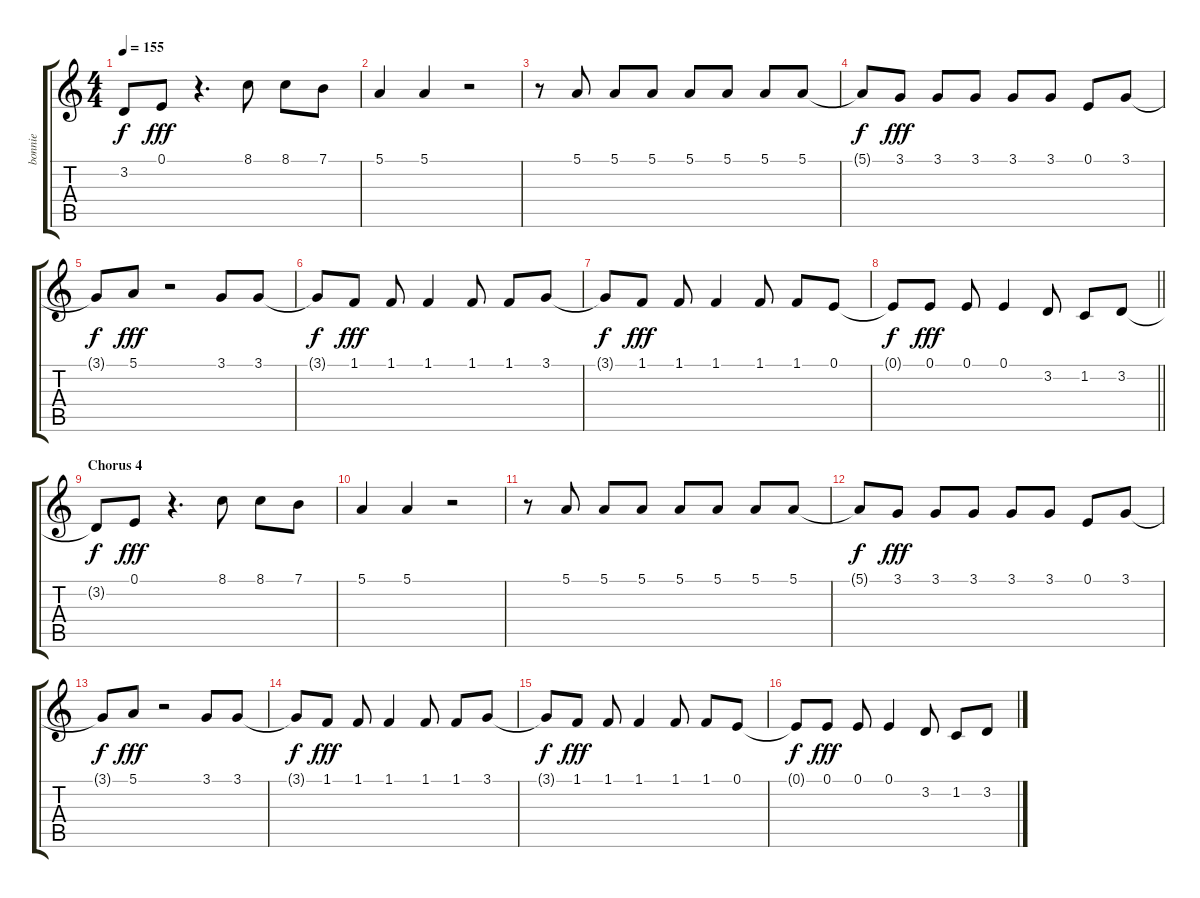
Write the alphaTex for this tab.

\track ("bonnie" "bonnie") {instrument voiceoohs}
\staff {score tabs}
\tuning (E4 B3 G3 D3 A2 E2) {hide}
\ts (4 4)
\tempo 155
\clef g2
\ks c
3.2{t}.8{dy f} 0.1.8{dy fff} r.4{d} 8.1.8 8.1.8 7.1.8 |
5.1.4 5.1.4 r.2 |
r.8 5.1.8 5.1.8 5.1.8 5.1.8 5.1.8 5.1.8 5.1.8 |
5.1{t}.8{dy f} 3.1.8{dy fff} 3.1.8 3.1.8 3.1.8 3.1.8 0.1.8 3.1.8 |
3.1{t}.8{dy f} 5.1.8{dy fff} r.2 3.1.8 3.1.8 |
3.1{t}.8{dy f} 1.1.8{dy fff} 1.1.8 1.1.4 1.1.8 1.1.8 3.1.8 |
3.1{t}.8{dy f} 1.1.8{dy fff} 1.1.8 1.1.4 1.1.8 1.1.8 0.1.8 |
\barLineRight lightlight
0.1{t}.8{dy f} 0.1.8{dy fff} 0.1.8 0.1.4 3.2.8 1.2.8 3.2.8 |
\section ("" "Chorus 4")
3.2{t}.8{dy f} 0.1.8{dy fff} r.4{d} 8.1.8 8.1.8 7.1.8 |
5.1.4 5.1.4 r.2 |
r.8 5.1.8 5.1.8 5.1.8 5.1.8 5.1.8 5.1.8 5.1.8 |
5.1{t}.8{dy f} 3.1.8{dy fff} 3.1.8 3.1.8 3.1.8 3.1.8 0.1.8 3.1.8 |
3.1{t}.8{dy f} 5.1.8{dy fff} r.2 3.1.8 3.1.8 |
3.1{t}.8{dy f} 1.1.8{dy fff} 1.1.8 1.1.4 1.1.8 1.1.8 3.1.8 |
3.1{t}.8{dy f} 1.1.8{dy fff} 1.1.8 1.1.4 1.1.8 1.1.8 0.1.8 |
0.1{t}.8{dy f} 0.1.8{dy fff} 0.1.8 0.1.4 3.2.8 1.2.8 3.2.8
